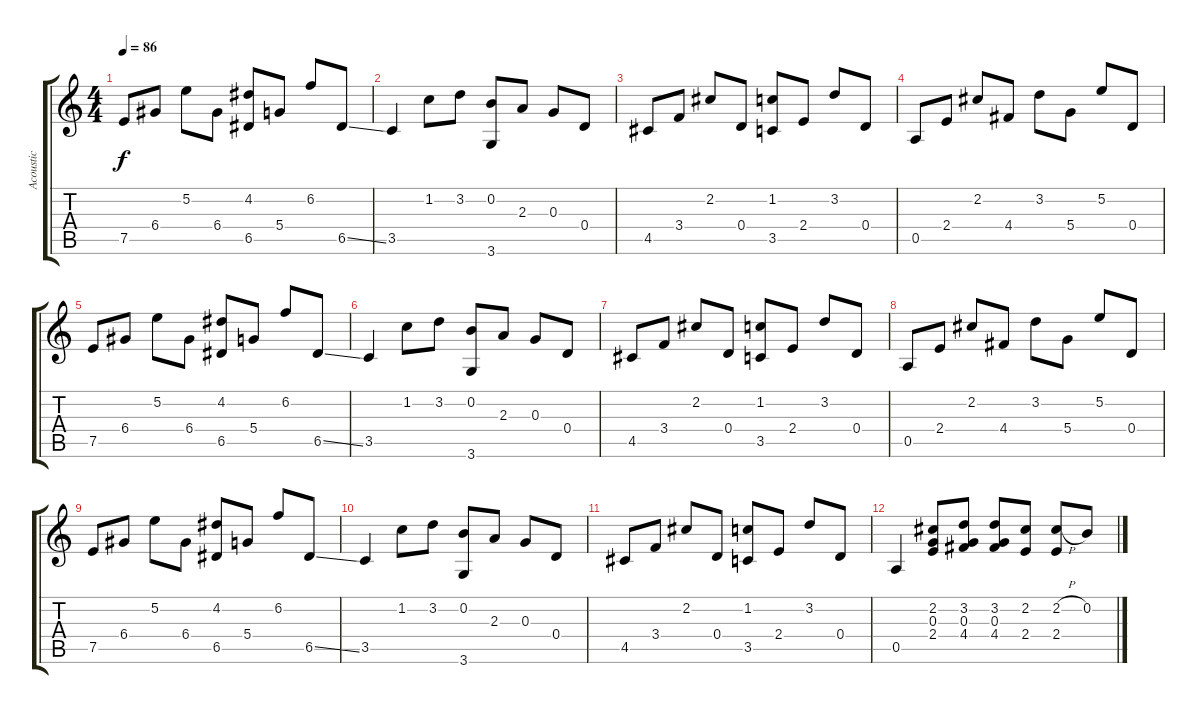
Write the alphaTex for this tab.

\track ("Acoustic" "Acoustic") {instrument acousticguitarsteel}
\staff {score tabs}
\tuning (E4 B3 G3 D3 A2 E2) {hide}
\ts (4 4)
\tempo 86
\clef g2
\ks c
7.5.8{dy f instrument acousticguitarsteel} 6.4.8 5.2.8 6.4.8 (4.2 6.5).8 5.4.8 6.2.8 6.5{ss}.8 |
3.5.4 1.2.8 3.2.8 (0.2 3.6).8 2.3.8 0.3.8 0.4.8 |
4.5.8 3.4.8 2.2.8 0.4.8 (1.2 3.5).8 2.4.8 3.2.8 0.4.8 |
0.5.8 2.4.8 2.2.8 4.4.8 3.2.8 5.4.8 5.2.8 0.4.8 |
7.5.8 6.4.8 5.2.8 6.4.8 (4.2 6.5).8 5.4.8 6.2.8 6.5{ss}.8 |
3.5.4 1.2.8 3.2.8 (0.2 3.6).8 2.3.8 0.3.8 0.4.8 |
4.5.8 3.4.8 2.2.8 0.4.8 (1.2 3.5).8 2.4.8 3.2.8 0.4.8 |
0.5.8 2.4.8 2.2.8 4.4.8 3.2.8 5.4.8 5.2.8 0.4.8 |
7.5.8 6.4.8 5.2.8 6.4.8 (4.2 6.5).8 5.4.8 6.2.8 6.5{ss}.8 |
3.5.4 1.2.8 3.2.8 (0.2 3.6).8 2.3.8 0.3.8 0.4.8 |
4.5.8 3.4.8 2.2.8 0.4.8 (1.2 3.5).8 2.4.8 3.2.8 0.4.8 |
0.5.4 (2.2 0.3 2.4).8 (3.2 0.3 4.4).8 (3.2 0.3 4.4).8 (2.2 2.4).8 (2.2{h} 2.4).8 0.2.8
